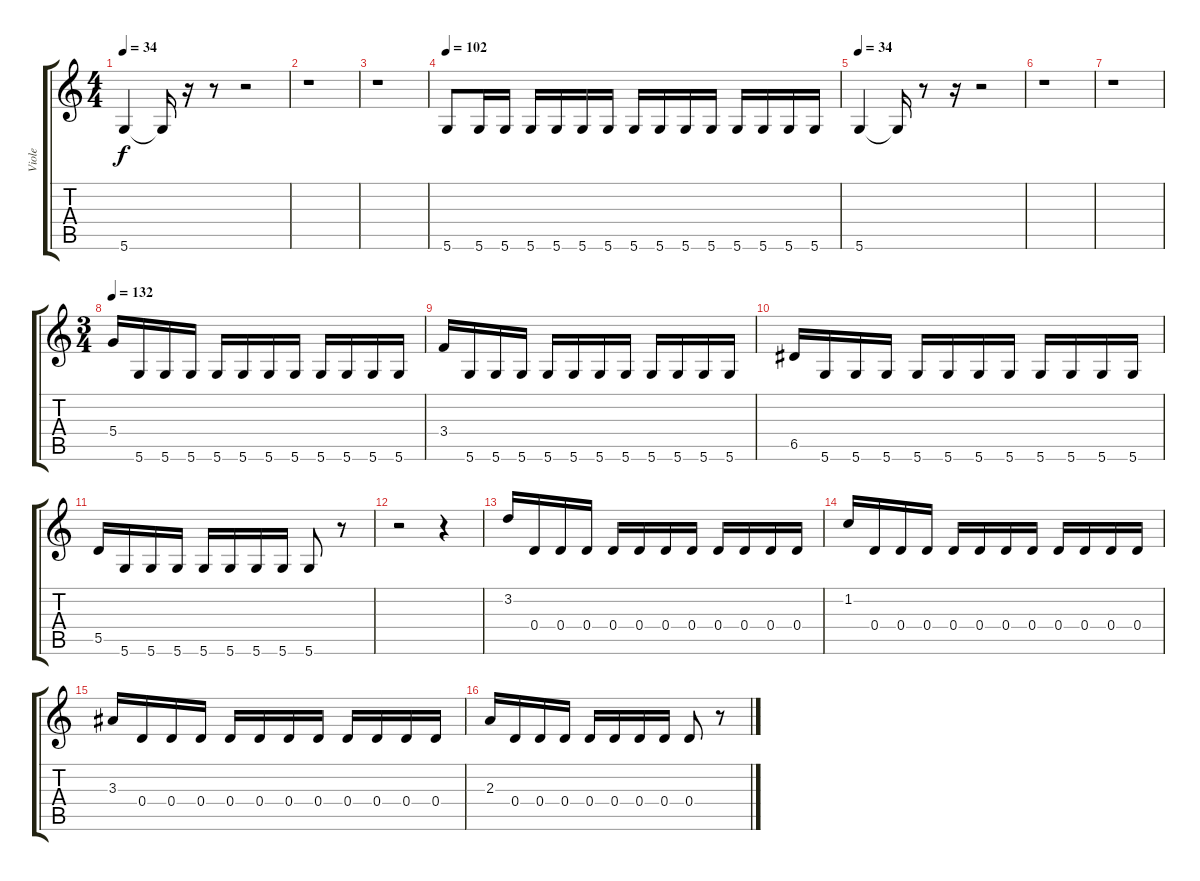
\track ("Viole" "Viole") {instrument overdrivenguitar}
\staff {score tabs}
\tuning (E4 B3 G3 D3 A2 D2) {hide}
\ts (4 4)
\tempo 34
\clef g2
\ks c
5.6.4{dy f} 5.6{t}.16 r.16 r.8 r.2 |
r.1 |
r.1 |
\tempo 102
5.6.8 5.6.16 5.6.16 5.6.16 5.6.16 5.6.16 5.6.16 5.6.16 5.6.16 5.6.16 5.6.16 5.6.16 5.6.16 5.6.16 5.6.16 |
\tempo 34
5.6.4 5.6{t}.16 r.8 r.16 r.2 |
r.1 |
r.1 |
\ts (3 4)
\tempo 132
5.4.16 5.6.16 5.6.16 5.6.16 5.6.16 5.6.16 5.6.16 5.6.16 5.6.16 5.6.16 5.6.16 5.6.16 |
3.4.16 5.6.16 5.6.16 5.6.16 5.6.16 5.6.16 5.6.16 5.6.16 5.6.16 5.6.16 5.6.16 5.6.16 |
6.5.16 5.6.16 5.6.16 5.6.16 5.6.16 5.6.16 5.6.16 5.6.16 5.6.16 5.6.16 5.6.16 5.6.16 |
5.5.16 5.6.16 5.6.16 5.6.16 5.6.16 5.6.16 5.6.16 5.6.16 5.6.8 r.8 |
r.2 r.4 |
3.2.16 0.4.16 0.4.16 0.4.16 0.4.16 0.4.16 0.4.16 0.4.16 0.4.16 0.4.16 0.4.16 0.4.16 |
1.2.16 0.4.16 0.4.16 0.4.16 0.4.16 0.4.16 0.4.16 0.4.16 0.4.16 0.4.16 0.4.16 0.4.16 |
3.3.16 0.4.16 0.4.16 0.4.16 0.4.16 0.4.16 0.4.16 0.4.16 0.4.16 0.4.16 0.4.16 0.4.16 |
2.3.16 0.4.16 0.4.16 0.4.16 0.4.16 0.4.16 0.4.16 0.4.16 0.4.8 r.8
